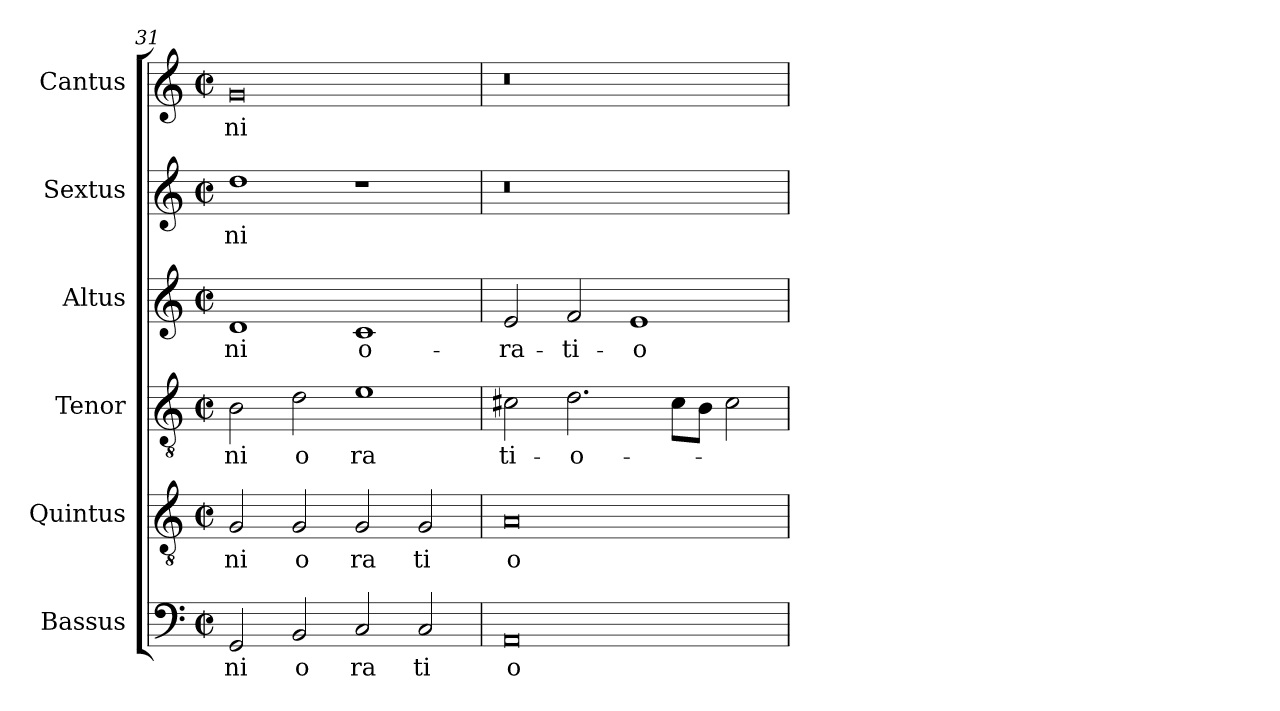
**kern	**text	**kern	**text	**kern	**text	**kern	**text	**kern	**text	**kern	**text
*part6	*part6	*part5	*part5	*part4	*part4	*part3	*part3	*part2	*part2	*part1	*part1
*staff6	*staff6	*staff5	*staff5	*staff4	*staff4	*staff3	*staff3	*staff2	*staff2	*staff1	*staff1
*I"Bassus	*	*I"Quintus	*	*I"Tenor	*	*I"Altus	*	*I"Sextus	*	*I"Cantus	*
*clefF4	*	*clefGv2	*	*clefGv2	*	*clefG2	*	*clefG2	*	*clefG2	*
*M2/2	*	*M2/2	*	*M2/2	*	*M2/2	*	*M2/2	*	*M2/2	*
*met(c|)	*	*met(c|)	*	*met(c|)	*	*met(c|)	*	*met(c|)	*	*met(c|)	*
=31	=31	=31	=31	=31	=31	=31	=31	=31	=31	=31	=31
!	!LO:LY:b:cj	!	!LO:LY:b:cj	!	!LO:LY:b:cj	!	!LO:LY:b:cj	!	!LO:LY:b:cj	!	!LO:LY:b:cj
2GG/	ni	2G/	ni	2B\	ni	1d	-ni	1dd	ni	0g	ni
!	!LO:LY:b:cj	!	!LO:LY:b:cj	!	!LO:LY:b:cj	!	!	!	!	!	!
2BB/	o	2G/	o	2d\	o	.	.	.	.	.	.
!	!LO:LY:b:cj	!	!LO:LY:b:cj	!	!LO:LY:b:cj	!	!LO:LY:b:cj	!	!	!	!
2C/	ra	2G/	ra	1e	ra	1c	o-	1r	.	.	.
!	!LO:LY:b:cj	!	!LO:LY:b:cj	!	!	!	!	!	!	!	!
2C/	ti	2G/	ti	.	.	.	.	.	.	.	.
!!LO:LB:g=z
=32	=32	=32	=32	=32	=32	=32	=32	=32	=32	=32	=32
!	!LO:LY:b:cj	!	!LO:LY:b:cj	!	!LO:LY:b:cj	!	!LO:LY:b:cj	!	!	!	!
0AA	o-	0A	o	2c#X\	ti-	2e/	-ra-	0r	.	0r	.
!	!	!	!	!	!LO:LY:b:cj	!	!LO:LY:b:cj	!	!	!	!
.	.	.	.	2.d\	-o-	2f/	-ti-	.	.	.	.
!	!	!	!	!	!	!	!LO:LY:b:cj	!	!	!	!
.	.	.	.	.	.	1e	-o-	.	.	.	.
.	.	.	.	8c#\L	.	.	.	.	.	.	.
.	.	.	.	8B\J	.	.	.	.	.	.	.
.	.	.	.	2c#\	.	.	.	.	.	.	.
=	=	=	=	=	=	=	=	=	=	=	=
*-	*-	*-	*-	*-	*-	*-	*-	*-	*-	*-	*-
